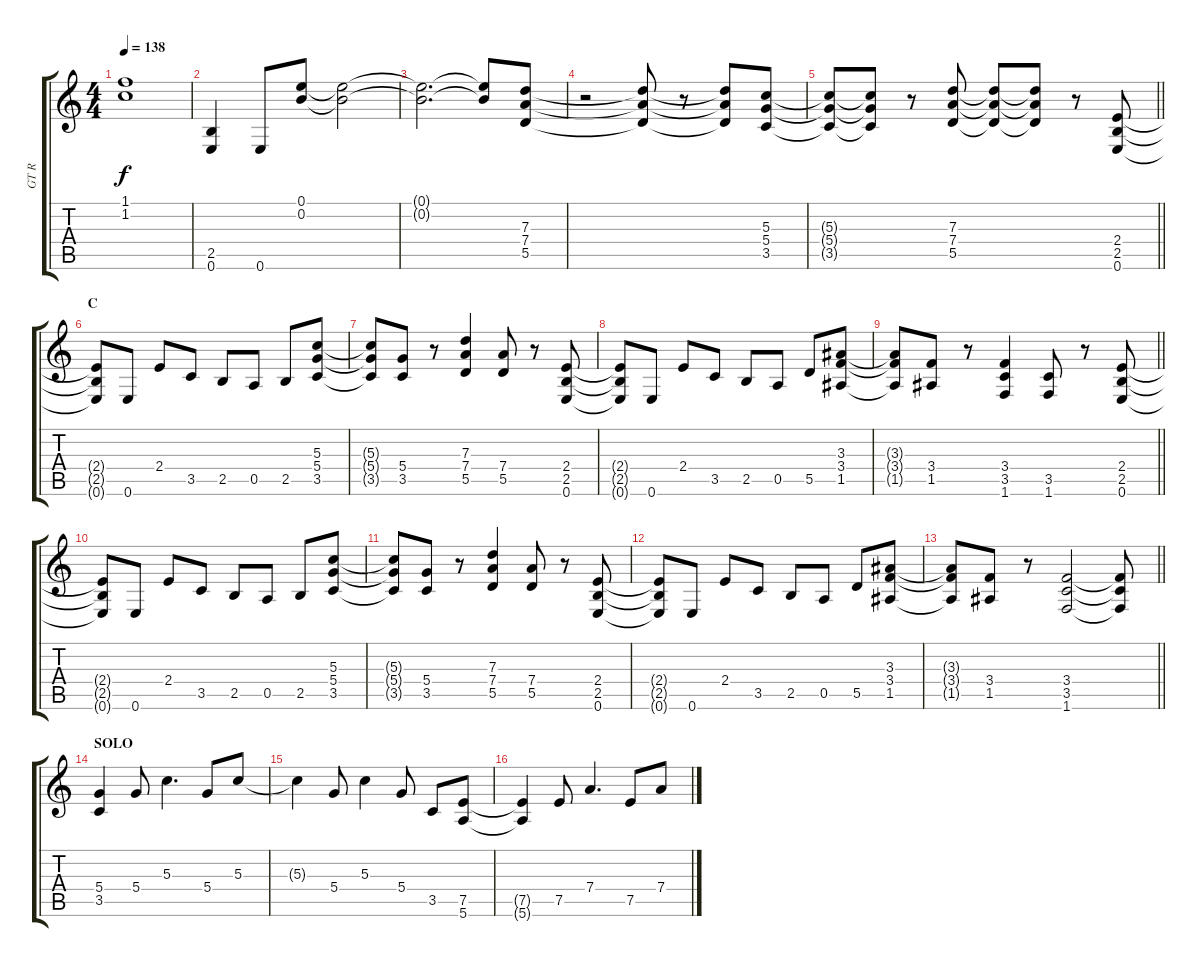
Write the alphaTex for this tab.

\track ("GT R" "GT R") {instrument distortionguitar}
\staff {score tabs}
\tuning (E4 B3 G3 D3 A2 E2) {hide}
\ts (4 4)
\tempo 138
\clef g2
\ks c
(1.1{t} 1.2{t}).1{dy f} |
(2.5 0.6).4 0.6.8 (0.1 0.2).8 (0.1{t} 0.2{t}).2 |
(0.1{t} 0.2{t}).2{d} (0.1{t} 0.2{t}).8 (7.3 7.4 5.5).8 |
r.2 (7.3{t} 7.4{t} 5.5{t}).8 r.8 (7.3{t} 7.4{t} 5.5{t}).8 (5.3 5.4 3.5).8 |
\barLineRight lightlight
(5.3{t} 5.4{t} 3.5{t}).8 (5.3{t} 5.4{t} 3.5{t}).8 r.8 (7.3 7.4 5.5).8 (7.3{t} 7.4{t} 5.5{t}).8 (7.3{t} 7.4{t} 5.5{t}).8 r.8 (2.4 2.5 0.6).8 |
\section ("" "C")
(2.4{t} 2.5{t} 0.6{t}).8 0.6.8 2.4.8 3.5.8 2.5.8 0.5.8 2.5.8 (5.3 5.4 3.5).8 |
(5.3{t} 5.4{t} 3.5{t}).8 (5.4 3.5).8 r.8 (7.3 7.4 5.5).4 (7.4 5.5).8 r.8 (2.4 2.5 0.6).8 |
(2.4{t} 2.5{t} 0.6{t}).8 0.6.8 2.4.8 3.5.8 2.5.8 0.5.8 5.5.8 (3.3 3.4 1.5).8 |
\barLineRight lightlight
(3.3{t} 3.4{t} 1.5{t}).8 (3.4 1.5).8 r.8 (3.4 3.5 1.6).4 (3.5 1.6).8 r.8 (2.4 2.5 0.6).8 |
(2.4{t} 2.5{t} 0.6{t}).8 0.6.8 2.4.8 3.5.8 2.5.8 0.5.8 2.5.8 (5.3 5.4 3.5).8 |
(5.3{t} 5.4{t} 3.5{t}).8 (5.4 3.5).8 r.8 (7.3 7.4 5.5).4 (7.4 5.5).8 r.8 (2.4 2.5 0.6).8 |
(2.4{t} 2.5{t} 0.6{t}).8 0.6.8 2.4.8 3.5.8 2.5.8 0.5.8 5.5.8 (3.3 3.4 1.5).8 |
\barLineRight lightlight
(3.3{t} 3.4{t} 1.5{t}).8 (3.4 1.5).8 r.8 (3.4 3.5 1.6).2 (3.4{t} 3.5{t} 1.6{t}).8 |
\section ("" "SOLO")
(5.4 3.5).4 5.4.8 5.3.4{d} 5.4.8 5.3.8 |
5.3{t}.4 5.4.8 5.3.4 5.4.8 3.5.8 (7.5 5.6).8 |
(7.5{t} 5.6{t}).4 7.5.8 7.4.4{d} 7.5.8 7.4.8
